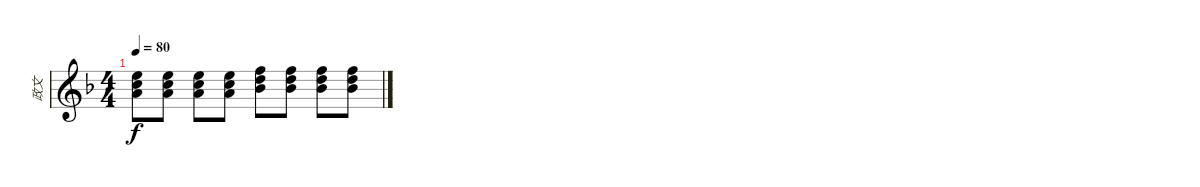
\track ("政文" "政文") {instrument acousticgrandpiano}
\staff {score}
\tuning (E4 B3 G3 D3 A2 E2) {hide}
\ts (4 4)
\tempo 80
\clef g2
\ks f
(8.1 26.4 29.6).8{dy f} (8.1 26.4 29.6).8 (8.1 26.4 29.6).8 (8.1 26.4 29.6).8 (10.1 11.2 27.4).8 (10.1 11.2 27.4).8 (10.1 11.2 27.4).8 (10.1 11.2 27.4).8
